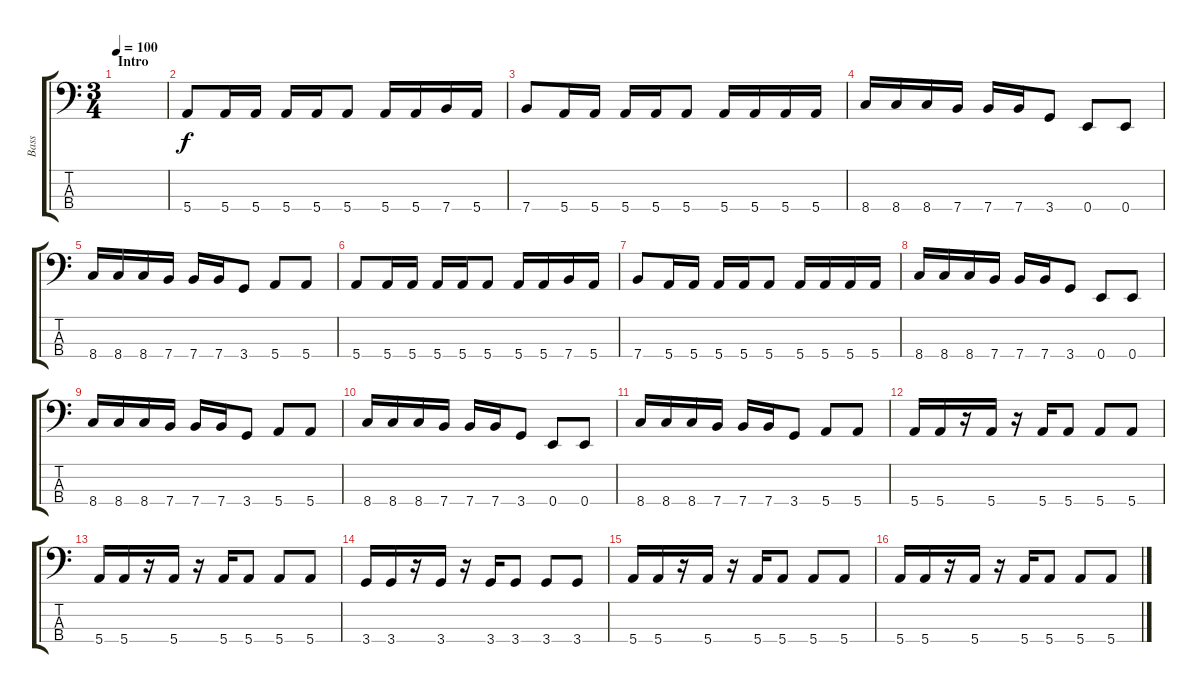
\track ("Bass" "Bass") {instrument electricbasspick}
\staff {score tabs}
\tuning (G2 D2 A1 E1) {hide}
\ts (3 4)
\section ("" "Intro")
\tempo 100
\clef f4
\ks c
|
5.4.8 5.4.16 5.4.16 5.4.16 5.4.16 5.4.8 5.4.16 5.4.16 7.4.16 5.4.16 |
7.4.8 5.4.16 5.4.16 5.4.16 5.4.16 5.4.8 5.4.16 5.4.16 5.4.16 5.4.16 |
8.4.16 8.4.16 8.4.16 7.4.16 7.4.16 7.4.16 3.4.8 0.4.8 0.4.8 |
8.4.16 8.4.16 8.4.16 7.4.16 7.4.16 7.4.16 3.4.8 5.4.8 5.4.8 |
5.4.8 5.4.16 5.4.16 5.4.16 5.4.16 5.4.8 5.4.16 5.4.16 7.4.16 5.4.16 |
7.4.8 5.4.16 5.4.16 5.4.16 5.4.16 5.4.8 5.4.16 5.4.16 5.4.16 5.4.16 |
8.4.16 8.4.16 8.4.16 7.4.16 7.4.16 7.4.16 3.4.8 0.4.8 0.4.8 |
8.4.16 8.4.16 8.4.16 7.4.16 7.4.16 7.4.16 3.4.8 5.4.8 5.4.8 |
8.4.16 8.4.16 8.4.16 7.4.16 7.4.16 7.4.16 3.4.8 0.4.8 0.4.8 |
8.4.16 8.4.16 8.4.16 7.4.16 7.4.16 7.4.16 3.4.8 5.4.8 5.4.8 |
5.4.16 5.4.16 r.16 5.4.16 r.16 5.4.16 5.4.8 5.4.8 5.4.8 |
5.4.16 5.4.16 r.16 5.4.16 r.16 5.4.16 5.4.8 5.4.8 5.4.8 |
3.4.16 3.4.16 r.16 3.4.16 r.16 3.4.16 3.4.8 3.4.8 3.4.8 |
5.4.16 5.4.16 r.16 5.4.16 r.16 5.4.16 5.4.8 5.4.8 5.4.8 |
5.4.16 5.4.16 r.16 5.4.16 r.16 5.4.16 5.4.8 5.4.8 5.4.8
